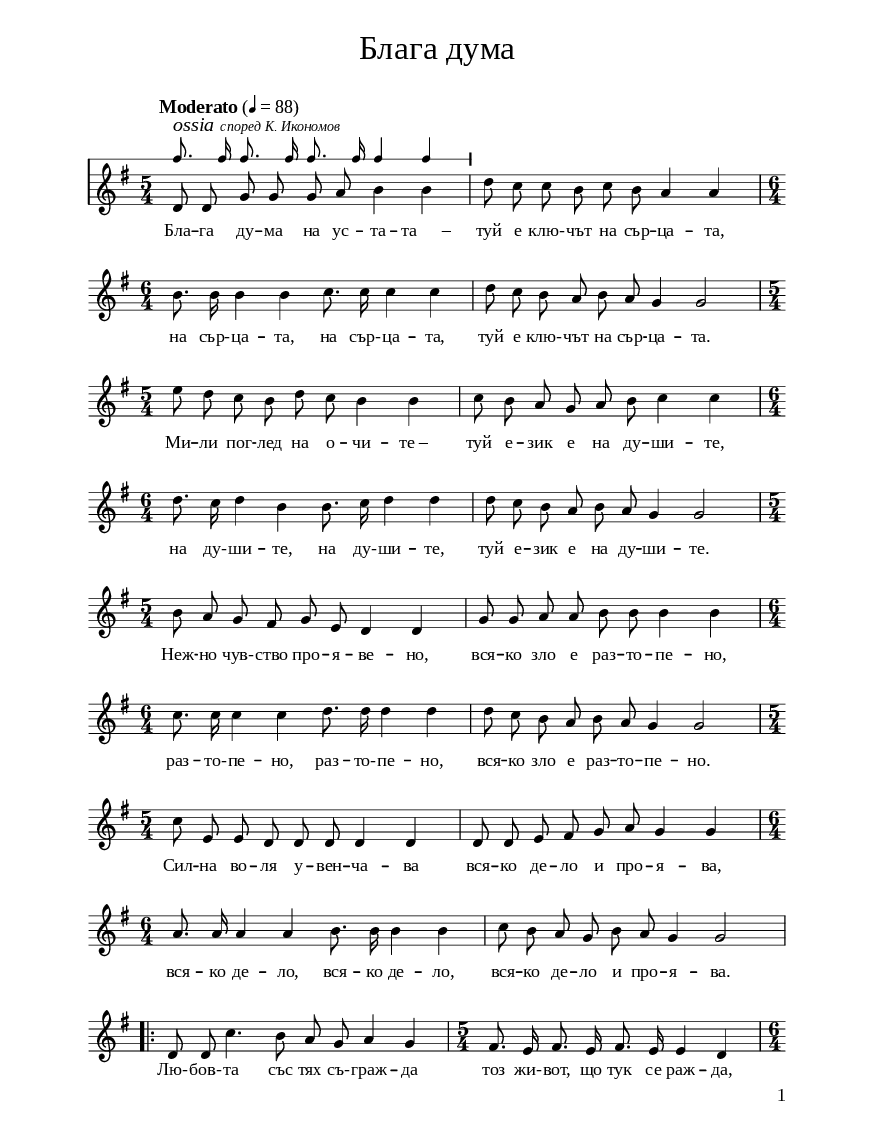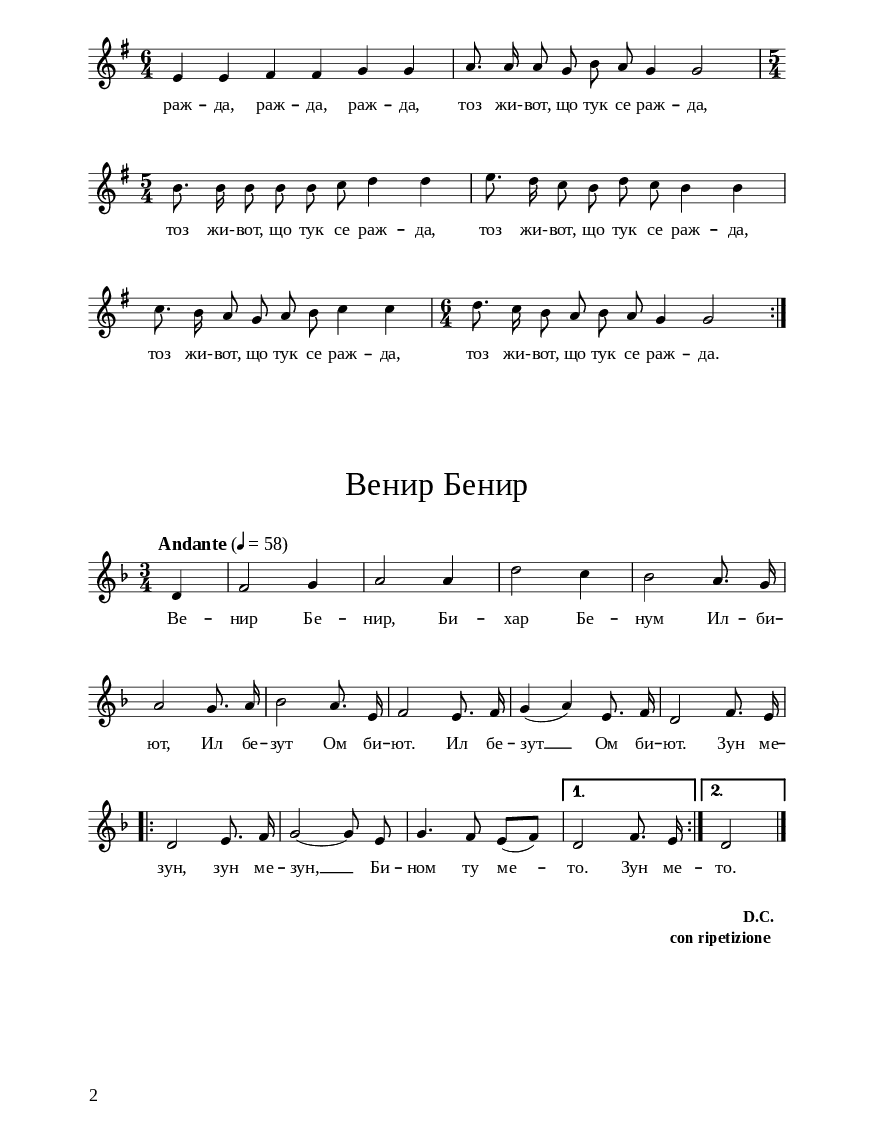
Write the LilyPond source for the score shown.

\version "2.24.2"

% include paper part and global functions
\include "include/globals.ily"

\bookpart {
  \label #'ref074
  \tocItem \markup "Блага дума"
  \include "include/bookpart-paper.ily"
  \score {
    \include "include/score-layout.ily"

    \new Staff = main \absolute {
      \clef treble
      \key g \major
      \time 5/4
      \tempoFunc "Moderato" 4 "88"
      \autoBeamOff

      <<
        { d'8 d'8 g'8 g' g' a' b'4 b' | }
        \new RhythmicStaff \with {
          \override VerticalAxisGroup.default-staff-staff-spacing =
          #'((basic-distance . 4.2)
             (padding . -20))
          \remove "Time_signature_engraver"
          alignAboveContext = #"main"
          fontSize = #-1
          \override StaffSymbol.staff-space = #(magstep -4)
          \override StaffSymbol.thickness = #(magstep -4)
          firstClef = ##f
        }
        {
          \autoBeamOff  d'8.^\markup { \huge \italic "ossia" \italic "според К. Икономов"}

          d'16 g'8. g'16 g'8. a'16 b'4 b'4 |
        }
      >>

      d''8 c''8 c''8 b' c'' b' a'4 a' \break |

      \time 6/4  b'8. b'16 b'4 b' c''8. c''16 c''4 c'' | d''8 c''8 b'8 a' b' a' g'4 g'2 \break |

      \time 5/4  e''8 d''8 c''8 b' d'' c'' b'4 b' | c''8 b'8 a'8 g' a' b' c''4 c'' \break |

      \time 6/4  d''8. c''16 d''4 b' b'8. c''16 d''4 d'' | d''8 c''8 b'8 a' b' a' g'4 g'2 \break |

      \time 5/4  b'8 a'8 g'8 fis' g' e' d'4 d' | g'8 g'8 a'8 a' b' b' b'4 b' \break |

      \time 6/4  c''8. c''16 c''4 c'' d''8. d''16 d''4 d'' | d''8 c''8 b'8 a' b' a' g'4 g'2 \break |

      \time 5/4  c''8 e'8 e'8 d' d' d' d'4 d' | d'8 d'8 e'8 fis' g' a' g'4 g' | \break

      \time 6/4  a'8. a'16 a'4 a' b'8. b'16 b'4 b' | c''8 b'8 a'8 g' b' a' g'4 g'2 \break |


      \repeat volta 2 {
        d'8 d'8 c''4. b'8 a'8 g'8 a'4 g' | \time 5/4  fis'8. e'16 fis'8. e'16 fis'8. e'16 e'4 d' \break |

        \time 6/4  e'4 e' fis' fis' g' g' | a'8. a'16 a'8 g' b' a' g'4 g'2 \break |

        \time 5/4  b'8. b'16 b'8 b' b' c'' d''4 d'' | e''8. d''16 c''8 b' d'' c'' b'4 b' \break |

        c''8. b'16 a'8 g' a' b' c''4 c'' | \time 6/4  d''8. c''16 b'8 a' b' a' g'4 g'2 \break |
      }
    }

    \addlyrics {
      Бла -- га ду
      -- ма на ус -- та -- "та      –" туй е "клю-" -- чът на
      сър -- ца -- та, на "сър-" -- ца -- та, на "сър-" --
      ца -- та, туй е "клю-" -- чът на сър -- ца -- та.
      Ми -- ли пог -- лед на о -- чи -- "те –" туй е --
      зик е на ду -- ши -- те, на "ду-" -- ши -- те, на
      "ду-" -- ши -- те, туй е -- зик е на ду -- ши --
      те. Неж -- но "чув-" -- ство про -- я -- ве -- но,
      вся -- ко зло е раз -- то -- пе -- но, раз -- "то-"
      -- пе -- но, раз -- "то-" -- пе -- но, вся -- ко зло
      е раз -- то -- пе -- но. Сил -- на во -- ля у --
      вен -- ча -- ва вся -- ко де -- ло и про -- я --
      ва, вся -- ко де -- ло, вся -- ко де -- ло, вся
      -- ко де -- ло и про -- я -- ва. "Лю-" -- "бов-" -- та
      със тях "съ-" -- граж -- да тоз "жи-" -- вот, що тук
      се раж -- да, раж -- да, раж -- да, раж -- да,
      тоз "жи-" -- вот, що тук се раж -- да, тоз "жи-" --
      вот, що тук се раж -- да, тоз "жи-" -- вот, що
      тук се раж -- да, тоз "жи-" -- вот, що тук се раж
      -- да, тоз "жи-" -- вот, що тук се раж -- да.
    }

    \header {
      title = \titleFunc "Блага дума" "Blaga duma"
    }

    \midi{}

  } % score


  \markup \empty-two

  \label #'ref076
  \tocItem \markup "Венир Бенир"

  \score {
    \include "include/score-layout.ily"

    \new Voice \absolute {
      \clef treble
      \key d \minor
      \time 3/4
      \tempoFunc "Andante" 4 "58"
      \autoBeamOff

      \partial 4
      d'4 | f'2 g'4 | a'2 a'4 | d''2 c''4 | bes'2 a'8. g'16 \break |

      a'2 g'8. a'16 | bes'2 a'8. e'16 | f'2 e'8. f'16 | g'4 ( a' ) e'8. f'16 |  d'2 f'8. e'16 \break |

      \repeat volta 2 { d'2 e'8. f'16 | g'2 ~ g'8 e' | g'4. f'8 e' [( f' )] |} \alternative { { d'2 f'8. e'16  | } { d'2 \break \bar "|."} }
    }

    \addlyrics {
      Ве -- нир Бе
      -- нир, Би -- хар Бе -- нум Ил -- би -- ют, Ил
      бе -- зут Ом би -- ют. Ил бе -- зут __ Ом би --
      ют. Зун ме -- зун, зун ме -- зун, __ Би -- ном ту
      ме -- то. Зун ме -- то.
    }

    \header {
      title = \titleFunc "Венир Бенир" "Venir benir"
    }

    \midi{}

  } % score

  \markup \dc-two "D.C." "con ripetizione "




} % bookpart
